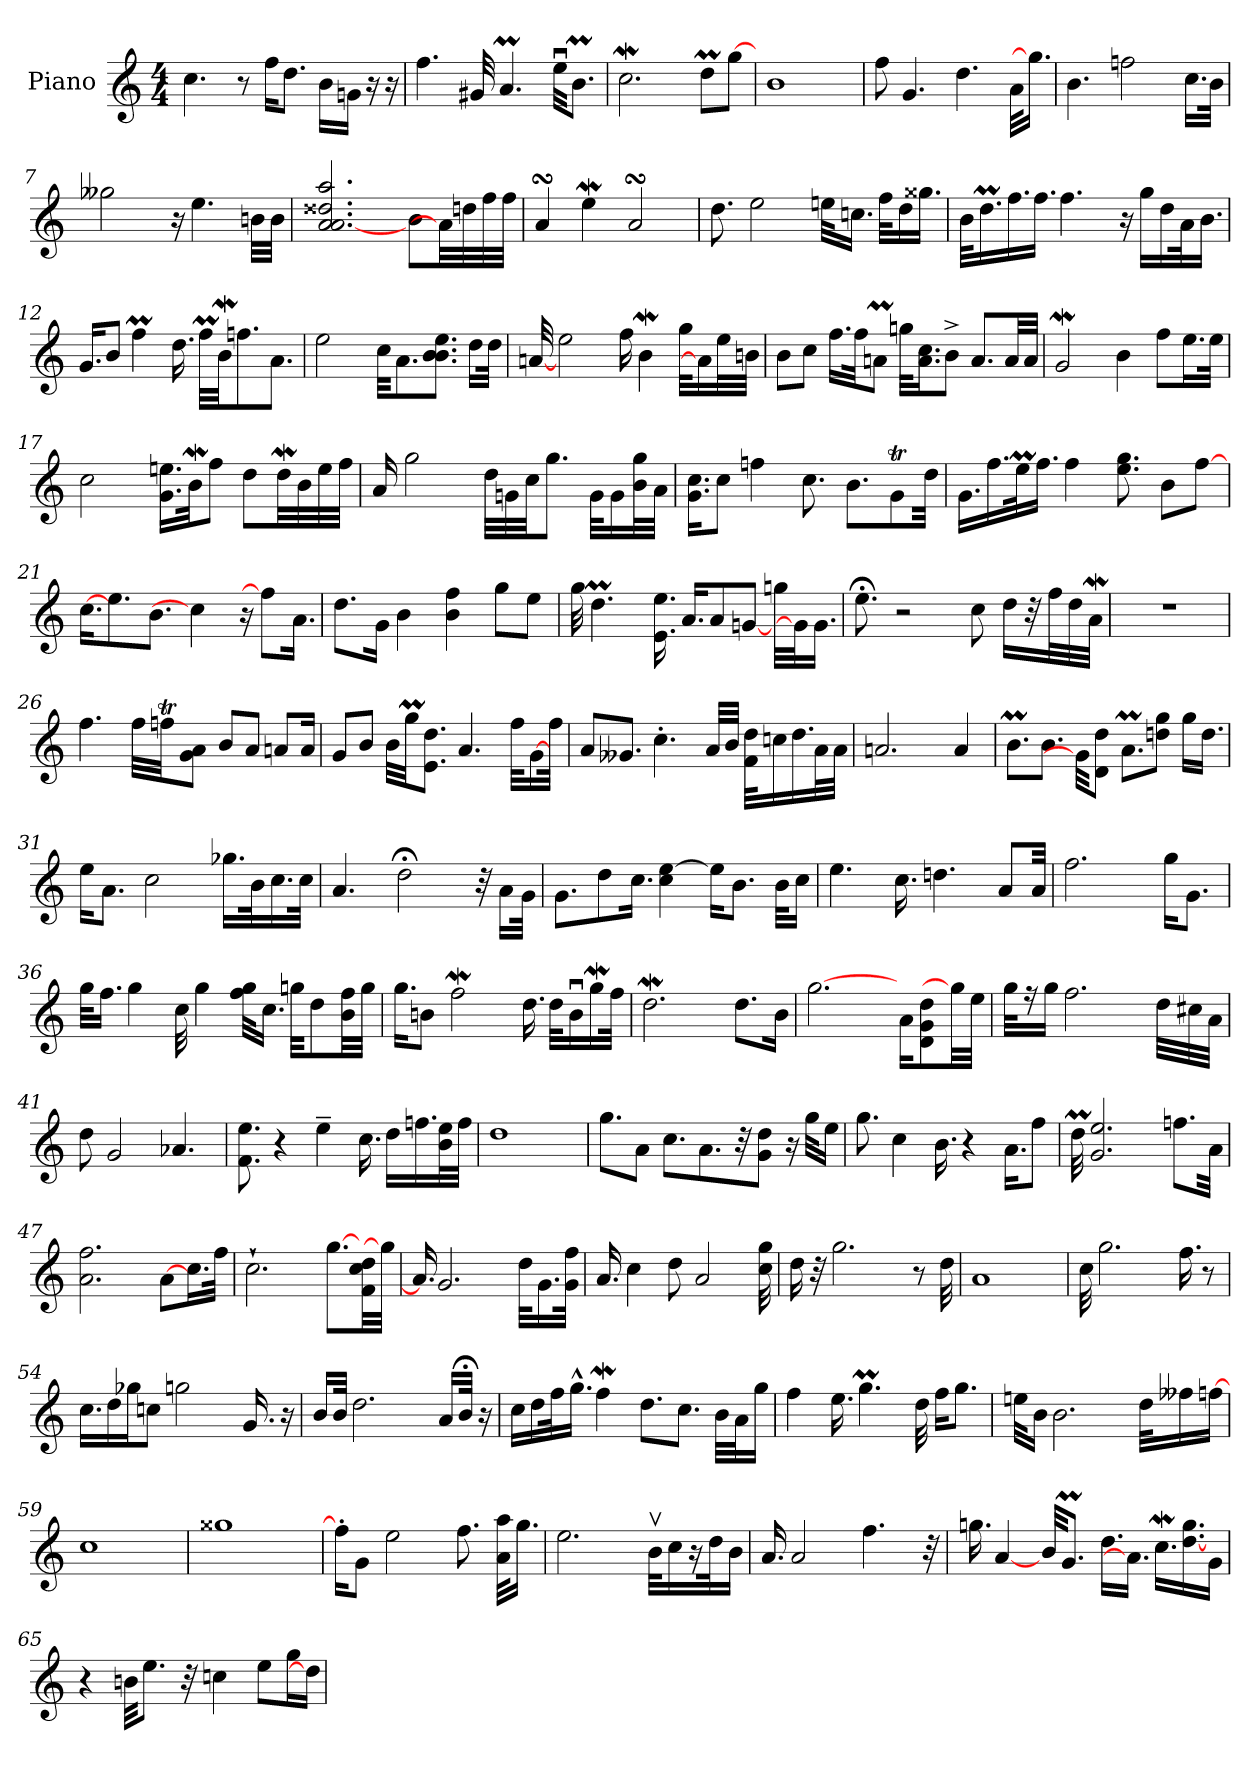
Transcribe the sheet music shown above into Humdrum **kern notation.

**kern
*part1
*staff1
*I"Piano
*I'Pno
*clefG2
*k[]
*M4/4
=1
4.cc\
8r
16ff\KL
8.dd\J
16b\LL
16gn\JJ
16r
16r
=2
4.ff\
32g#X/
4.aM/
32eeu\KKL
8.bm\J
=3
2.ccw\
8ddM\L
[8gg\J
=4
1b
!!LO:LB:g=z
=5
8ff\
4.g/
4.dd\
32a\KLL
16.gg\JJ]
=6
4.b\
2ffn\
16.cc\LL
32b\JJk
=7
2gg--X\
16r
4.ee\
32bn\LLL
32b\JJJ
=8
2.a/ [2.a/ 2.dd##X/ 2.aa/
8b\L
32a\LL]
32ddn\
32ff\
32ff\JJJ
!!LO:LB:g=z
=9
4asSSS/
4eeW\
2asSSS/
=10
8.dd\
2ee\
32een\KLL
16.ccn\JJ
32ff\KLL
16dd\
16.gg##X\JJ
=11
32b\KLL
16.ddM\
16.ff\
16.ff\JJ
4.ff\
16r
16gg\LL
16dd\
32a\K
16.b\JJ
=12
16.g/KL
8b/J
4ffM\
16.dd\
32ffM\LLL
32bW\JJ
8.ffn\
8.a\J
!!LO:LB:g=z
=13
2ee\
32cc\KKL
8.a\
8.b\ 8.b\ 8.ee\J
16dd\LL
32dd\JJk
=14
[32an/
2ee\
16ff\
4bW\
32gg\KLL
16a\]
32ee\L
32bn\JJJ
=15
8b\L
8cc\J
16.ff\LL
32ff\JK
8anM\J
32ggn\KLL
16.a\ 16.cc\J
8b^\J
8.a/L
32a/LL
32a/JJJ
=16
2gW/
4b\
8ff\L
16.ee\L
32ee\JJk
!!LO:LB:g=z
=17
2cc\
16.g\ 16.een\LL
32bW\JK
8ff\J
8dd\L
32ddW\LL
32b\
32ee\
32ff\JJJ
=18
16a/
2gg\
32dd\LLL
32gn\
32cc\JJ
8.gg\J
32g\KLL
16g\
32b\ 32gg\L
32a\JJJ
=19
16.g\ 16.cc\KL
8cc\J
4ffn\
8.cc\
8.b\L
8gT\
32dd\Jkk
=20
16.g\LL
16.ff\
32eem\K
16.ff\JJ
4ff\
8.ee\ 8.gg\
8b\L
[8ff\J
!!LO:LB:g=z
=21
[16.cc\KL
8.ee\
8.b\J
4cc\]
16r
8ff\L]
16.a\Jk
=22
8.dd\L
16g\Jk
4b\
4b\ 4ff\
8gg\L
8ee\J
=23
32gg\
4.ddM\
16.e\ 16.ee\
16.a/KL
8a/
[8gn/J
32ggn\LLL
32g\J]
16.g\JJ
=24
8.ee;<\
2r
8cc\
16dd\LL
32r
32ff\L
32dd\
32aW\JJJ
!!LO:LB:g=z
=25
1r
=26
4.ff\
32ff\LLL
32ffnT\JJ
8g\ 8a\J
8b/L
8a/J
8an/L
16a/Jk
=27
8g/L
8b/J
32b\LLL
32ggM\JJ
8.e\ 8.dd\J
4.a/
32ff\KLL
[16g\
32ff\JJk
=28
8a/L
8.g--X/J
4.cc'\
32a/LLL
32b/JJJ
32f\ 32dd\KLL
16ccn\
16.dd\
32a\L
32a\JJJ
!!LO:LB:g=z
=29
2.an/
4a/
=30
8.bm\L
8.b\J
32g\KKL]
8d\ 8dd\J
8.aM\L
8ddn\ 8gg\J
16gg\LL
16.dd\JJ
=31
16ee\KL
8.a\J
2cc\
16.gg-X\LL
32b\K
16.cc\
32cc\JJk
=32
4.a/
2dd;<\
32r
16a\LL
32g\JJk
!!LO:LB:g=z
=33
8.g\L
8dd\
16.cc\Jk
4cc\ [4ee\
16ee\KL]
8.b\J
32b\KLL
16cc\JJ
=34
4.ee\
16.cc\
4.ddn\
8a/L
32a/Jkk
=35
2.ff\
16gg\KL
8.g\J
=36
32gg\KLL
16.ff\JJ
4gg\
32cc\
4gg\
32ff\ 32gg\KLL
16.cc\JJ
32ggn\KKL
8dd\
32b\ 32ff\LL
32gg\JJJ
!!LO:LB:g=z
=37
16.gg\KL
8bn\J
2ffw\
16.dd\
32dd\KLL
16bu\
16ggW\
32ff\JJk
=38
2.ddW\
8.dd\L
16b\Jk
=39
[2.gg\
16a\KL
8d\ 8g\ 8dd\
32gg\LL]
32ee\JJJ
=40
32gg\KLL
16r
16gg\JJ
2.ff\
32dd\LLL
32cc#X\
32a\JJJ
!!LO:PB:g=z
=41
8dd\
2g/
4.a-X/
=42
8.f\ 8.ee\
4r
4ee~\
16.cc\
16dd\LL
16.ffn\
32b\ 32ee\L
32ff\JJJ
=43
1dd
=44
8.gg\L
8a\J
8.cc\L
8.a\
32r
8g\ 8dd\J
16r
32gg\KLL
16ee\JJ
!!LO:LB:g=z
=45
8.gg\
4cc\
16.b\
4r
16.a\KL
8ff\J
=46
32ddM\
2.g/ 2.ee/
8.ffn\L
32a\Jkk
=47
2.a\ 2.ff\
[8a\L
16.cc\L
32ff\JJk
=48
2.cc`\
[8.gg\L
32f\ 32cc\ 32dd\LL
32gg\JJJ]
!!LO:LB:g=z
=49
16.a/]
2.g/
32dd\KLL
16.g\
32g\ 32ff\JJk
=50
16.a/
4cc\
8dd\
2a/
32cc\ 32gg\
=51
16dd\
32r
2.gg\
8r
32dd\
=52
1a
!!LO:LB:g=z
=53
32cc\
2.gg\
16.ff\
8r
=54
16.cc\LL
16dd\
16gg-X\J
8ccn\J
2ggn\
16.g/
16r
=55
16b/LL
32b/JJk
2.dd\
16a/LL
32b;</JJk
16r
=56
16cc\LL
16dd\
32ff\K
16.gg^^\JJ
4ffw\
8.dd\L
8.cc\J
32b\LLL
32a\J
16gg\JJ
!!LO:LB:g=z
=57
4ff\
16.ee\
4.ggM\
32dd\
16ff\KL
8.gg\J
=58
32een\KLL
16b\JJ
2.b\
32dd\KLL
16ff--X\
[16ffn\JJ
=59
1cc
=60
1gg##X
!!LO:LB:g=z
=61
16ff'\KL]
8g\J
2ee\
8.ff\
32a\ 32aa\KLL
16.gg\JJ
=62
2.ee\
32bv\KLL
16cc\
16r
32dd\K
16b\JJ
=63
16.a/
2a/
4.ff\
32r
=64
16.ggn\
[4a/
32b/KKL
8.gM/J
16.dd\LL
16.a\JJ]
16.ccw\LL
[16.dd\ 16.gg\
16g\JJ
!!LO:LB:g=z
=65
4r
32bn\KKL
8.ee\J
32r
4ccn\
8ee\L
16gg\L
16dd\JJ]
=
*-
